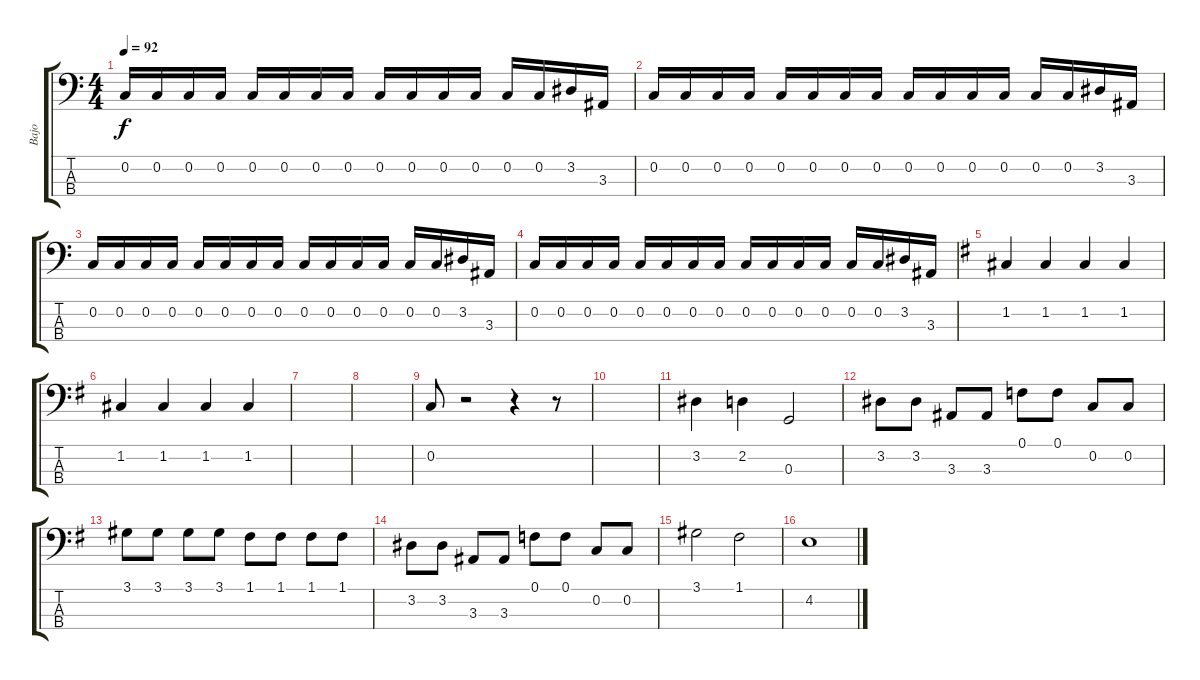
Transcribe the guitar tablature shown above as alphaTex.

\track ("Bajo" "Bajo") {instrument electricbassfinger}
\staff {score tabs}
\tuning (F2 C2 G1 D1) {hide}
\ts (4 4)
\tempo 92
\clef f4
\ks c
0.2.16{dy f} 0.2.16 0.2.16 0.2.16 0.2.16 0.2.16 0.2.16 0.2.16 0.2.16 0.2.16 0.2.16 0.2.16 0.2.16 0.2.16 3.2.16 3.3.16 |
0.2.16 0.2.16 0.2.16 0.2.16 0.2.16 0.2.16 0.2.16 0.2.16 0.2.16 0.2.16 0.2.16 0.2.16 0.2.16 0.2.16 3.2.16 3.3.16 |
0.2.16 0.2.16 0.2.16 0.2.16 0.2.16 0.2.16 0.2.16 0.2.16 0.2.16 0.2.16 0.2.16 0.2.16 0.2.16 0.2.16 3.2.16 3.3.16 |
0.2.16 0.2.16 0.2.16 0.2.16 0.2.16 0.2.16 0.2.16 0.2.16 0.2.16 0.2.16 0.2.16 0.2.16 0.2.16 0.2.16 3.2.16 3.3.16 |
\ks g
1.2.4 1.2.4 1.2.4 1.2.4 |
1.2.4 1.2.4 1.2.4 1.2.4 |
|
|
0.2.8 r.2 r.4 r.8 |
|
3.2.4 2.2.4 0.3.2 |
3.2.8 3.2.8 3.3.8 3.3.8 0.1.8 0.1.8 0.2.8 0.2.8 |
3.1.8 3.1.8 3.1.8 3.1.8 1.1.8 1.1.8 1.1.8 1.1.8 |
3.2.8 3.2.8 3.3.8 3.3.8 0.1.8 0.1.8 0.2.8 0.2.8 |
3.1.2 1.1.2 |
4.2.1
